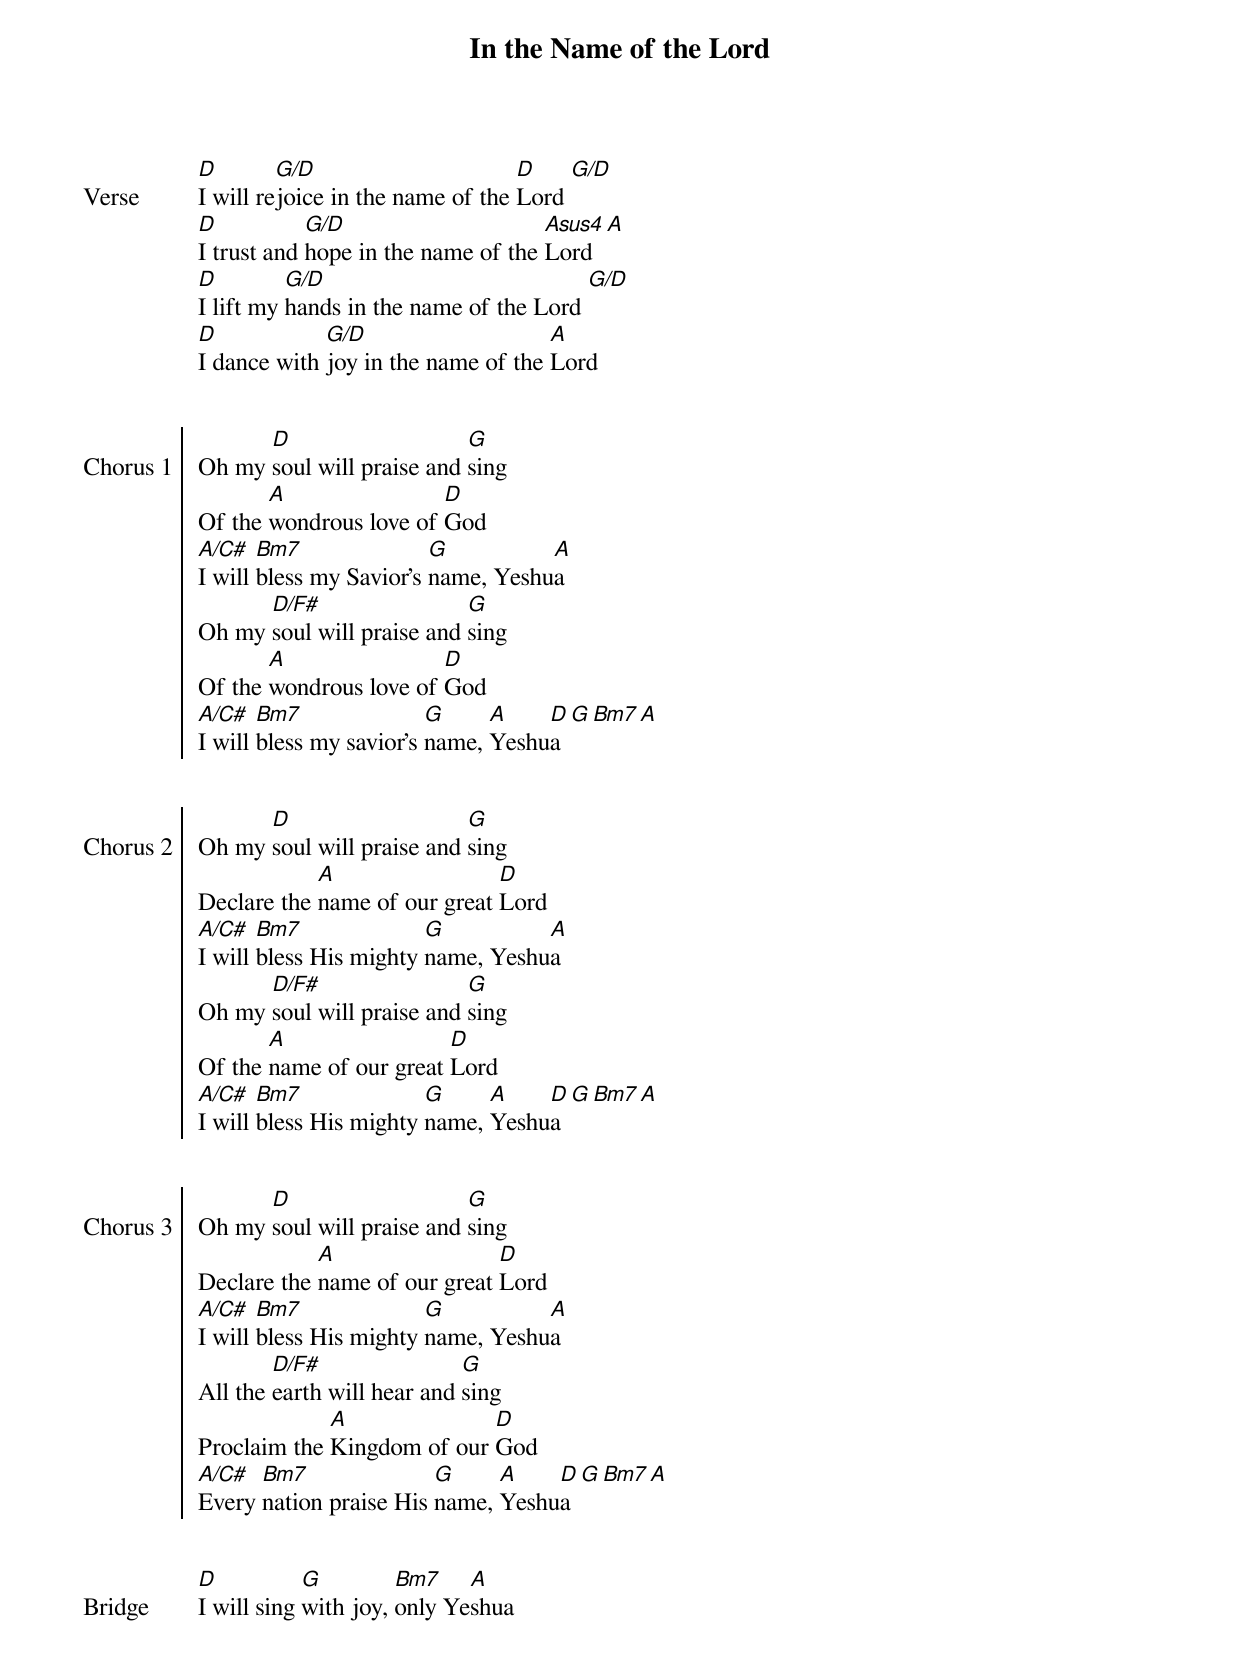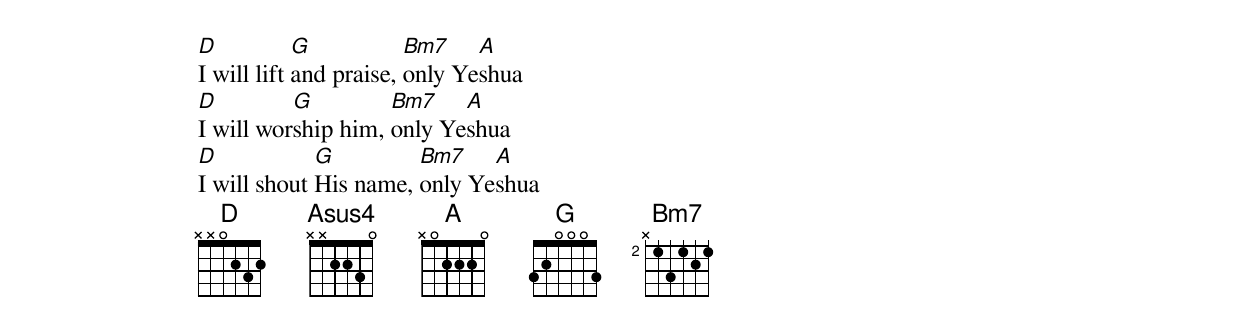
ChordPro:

{title: In the Name of the Lord}
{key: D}
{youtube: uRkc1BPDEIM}
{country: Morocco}
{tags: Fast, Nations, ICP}

{start_of_verse: Verse}
[D]I will re[G/D]joice in the name of the [D]Lord [G/D]
[D]I trust and [G/D]hope in the name of the [Asus4]Lord [A]
[D]I lift my [G/D]hands in the name of the Lord [G/D]
[D]I dance with [G/D]joy in the name of the [A]Lord

{end_of_verse}

{start_of_chorus: Chorus 1}
Oh my [D]soul will praise and [G]sing
Of the [A]wondrous love of [D]God
[A/C#]I will [Bm7]bless my Savior’s [G]name, Yeshu[A]a
Oh my [D/F#]soul will praise and [G]sing
Of the [A]wondrous love of [D]God
[A/C#]I will [Bm7]bless my savior’s [G]name, [A]Yeshu[D]a[G][Bm7][A]

{end_of_chorus}

{start_of_chorus: Chorus 2}
Oh my [D]soul will praise and [G]sing
Declare the [A]name of our great [D]Lord
[A/C#]I will [Bm7]bless His mighty [G]name, Yeshu[A]a
Oh my [D/F#]soul will praise and [G]sing
Of the [A]name of our great [D]Lord
[A/C#]I will [Bm7]bless His mighty [G]name, [A]Yeshu[D]a[G][Bm7][A]

{end_of_chorus}

{start_of_chorus: Chorus 3}
Oh my [D]soul will praise and [G]sing
Declare the [A]name of our great [D]Lord
[A/C#]I will [Bm7]bless His mighty [G]name, Yeshu[A]a
All the [D/F#]earth will hear and [G]sing
Proclaim the [A]Kingdom of our [D]God
[A/C#]Every [Bm7]nation praise His [G]name, [A]Yeshu[D]a[G][Bm7][A]

{end_of_chorus}

{start_of_bridge: Bridge}
[D]I will sing [G]with joy, [Bm7]only Ye[A]shua
[D]I will lift [G]and praise, [Bm7]only Ye[A]shua
[D]I will wor[G]ship him, [Bm7]only Ye[A]shua
[D]I will shout [G]His name, [Bm7]only Ye[A]shua
{end_of_bridge}
